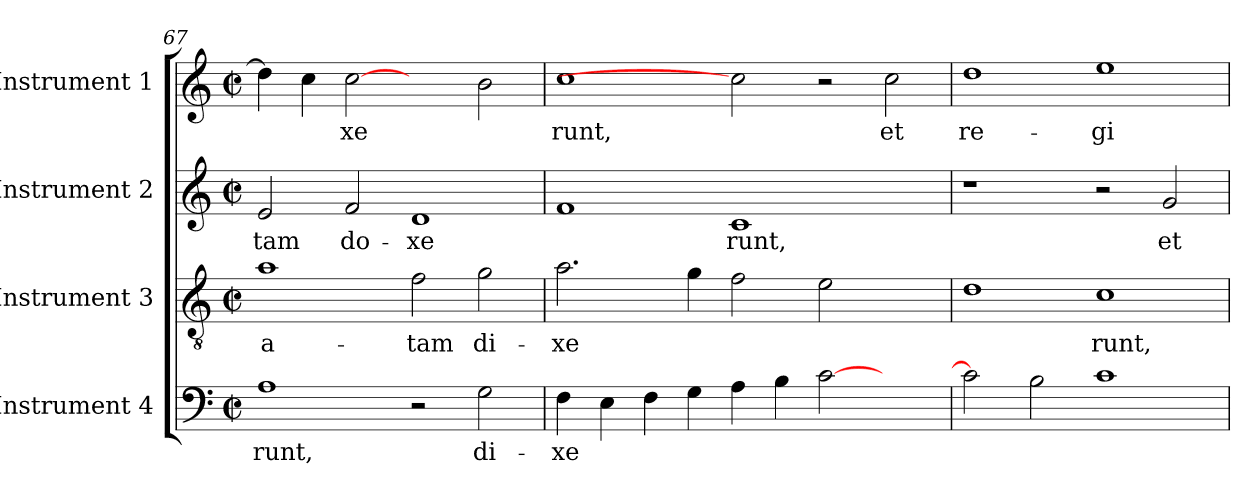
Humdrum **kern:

**kern	**text	**kern	**text	**kern	**text	**kern	**text
*part4	*part4	*part3	*part3	*part2	*part2	*part1	*part1
*staff4	*staff4	*staff3	*staff3	*staff2	*staff2	*staff1	*staff1
*I"Instrument 4	*	*I"Instrument 3	*	*I"Instrument 2	*	*I"Instrument 1	*
*clefF4	*	*clefGv2	*	*clefG2	*	*clefG2	*
*k[]	*	*k[]	*	*k[]	*	*k[]	*
*C:	*	*C:	*	*C:	*	*C:	*
*M2/2	*	*M2/2	*	*M2/2	*	*M2/2	*
*met(c|)	*	*met(c|)	*	*met(c|)	*	*met(c|)	*
=67	=67	=67	=67	=67	=67	=67	=67
!	!LO:LY:b:cj	!	!LO:LY:b:cj	!	!LO:LY:b:cj	!	!LO:LY:b:cj
1A	-runt,	1a	-a-	2e/	-tam	4dd\]	--
!	!	!	!	!	!	!	!LO:LY:b:cj
.	.	.	.	.	.	4cc\	--
!	!	!	!	!	!LO:LY:b:cj	!	!LO:LY:b:cj
.	.	.	.	2f/	do-	[2cc	-xe-
!	!	!	!LO:LY:b:cj	!	!LO:LY:b:cj	!	!
2r	.	2f\	-tam	1d	-xe-	2ryy	.
!	!LO:LY:b:cj	!	!LO:LY:b:cj	!	!	!	!LO:LY:b:cj
2G\	di-	2g\	di-	.	.	2b\	--
=68	=68	=68	=68	=68	=68	=68	=68
!	!LO:LY:b:cj	!	!LO:LY:b:cj	!	!LO:LY:b:cj	!	!LO:LY:b:cj
4F\	-xe-	2.a\	-xe-	1f	--	1cc	-runt,
!	!LO:LY:b:cj	!	!	!	!	!	!
4E\	--	.	.	.	.	.	.
!	!LO:LY:b:cj	!	!	!	!	!	!
4F\	--	.	.	.	.	.	.
!	!LO:LY:b:cj	!	!LO:LY:b:cj	!	!	!	!
4G\	--	4g\	--	.	.	.	.
!	!LO:LY:b:cj	!	!LO:LY:b:cj	!	!LO:LY:b:cj	!	!
4A\	--	2f\	--	1c	-runt,	2cc]	.
!	!LO:LY:b:cj	!	!	!	!	!	!
4B\	--	.	.	.	.	.	.
!	!LO:LY:b:cj	!	!LO:LY:b:cj	!	!	!	!
[<2c\	--	2e\	--	.	.	2r	.
!	!	!	!	!	!	!	!LO:LY:b:cj
2ryy	.	2ryy	.	2ryy	.	2cc\	et
!!LO:PB:g=z
=69	=69	=69	=69	=69	=69	=69	=69
!	!LO:LY:b:cj	!	!LO:LY:b:cj	!	!	!	!LO:LY:b:cj
2c\]	--	1d	--	1r	.	1dd	re-
!	!LO:LY:b:cj	!	!	!	!	!	!
2B\	--	.	.	.	.	.	.
!	!LO:LY:b:cj	!	!LO:LY:b:cj	!	!	!	!LO:LY:b:cj
1c	--	1c	-runt,	2r	.	1ee	-gi-
!	!	!	!	!	!LO:LY:b:cj	!	!
.	.	.	.	2g/	et	.	.
=	=	=	=	=	=	=	=
*-	*-	*-	*-	*-	*-	*-	*-
